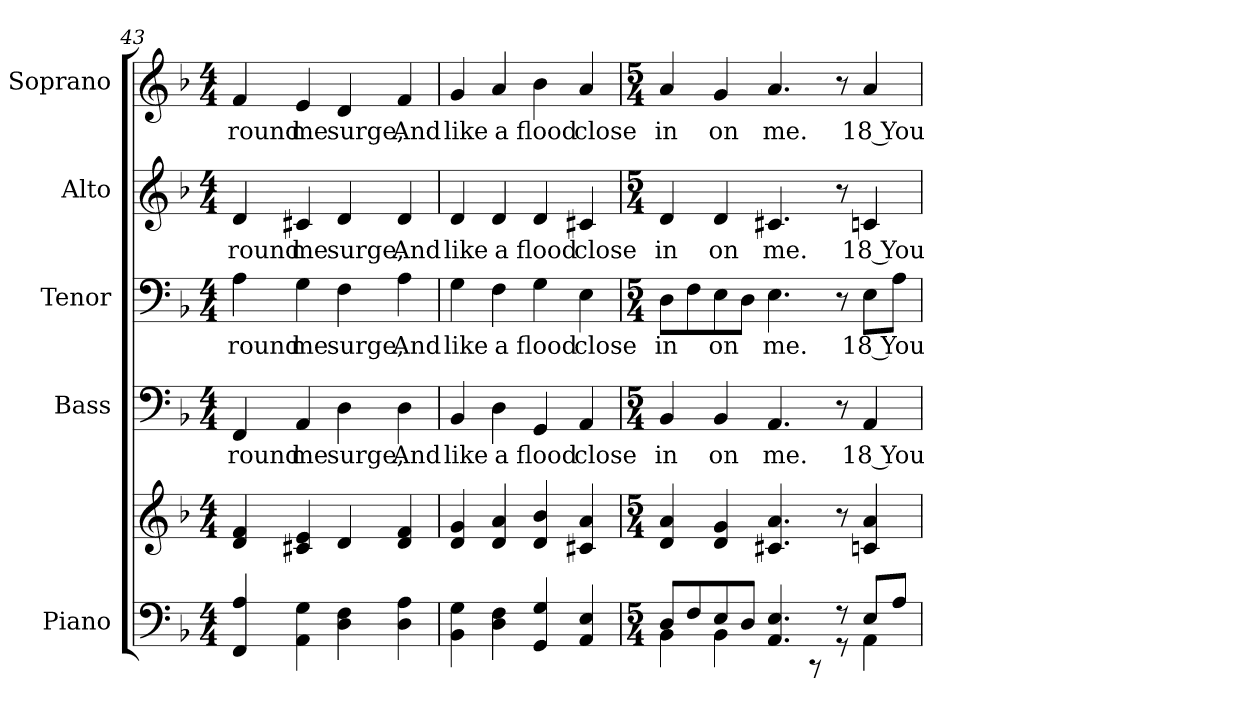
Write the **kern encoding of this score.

**kern	**kern	**kern	**text	**kern	**text	**kern	**text	**kern	**text
*part5	*part5	*part4	*part4	*part3	*part3	*part2	*part2	*part1	*part1
*staff6	*staff5	*staff4	*staff4	*staff3	*staff3	*staff2	*staff2	*staff1	*staff1
*I"Piano	*	*I"Bass	*	*I"Tenor	*	*I"Alto	*	*I"Soprano	*
*I'Pno.	*	*I'B.	*	*I'T.	*	*I'A.	*	*I'S.	*
*clefF4	*clefG2	*clefF4	*	*clefF4	*	*clefG2	*	*clefG2	*
*k[b-]	*k[b-]	*k[b-]	*	*k[b-]	*	*k[b-]	*	*k[b-]	*
*F:	*F:	*F:	*	*F:	*	*F:	*	*F:	*
*M4/4	*M4/4	*M4/4	*	*M4/4	*	*M4/4	*	*M4/4	*
=43	=43	=43	=43	=43	=43	=43	=43	=43	=43
!	!	!	!LO:LY:b:color=#000000	!	!	!	!	!	!
!	!	!	!	!	!LO:LY:b:color=#000000	!	!	!	!
!	!	!	!	!	!	!	!LO:LY:b:color=#000000	!	!
!	!	!	!	!	!	!	!	!	!LO:LY:b:color=#000000
4FFi/ 4Ai	4di/ 4fi	4FFi/	round	4Ai\	round	4di/	round	4fi/	round
!	!	!	!LO:LY:b:color=#000000	!	!	!	!	!	!
!	!	!	!	!	!LO:LY:b:color=#000000	!	!	!	!
!	!	!	!	!	!	!	!LO:LY:b:color=#000000	!	!
!	!	!	!	!	!	!	!	!	!LO:LY:b:color=#000000
4AAi\ 4Gi	4c#Xi/ 4ei	4AAi/	me	4Gi\	me	4c#Xi/	me	4ei/	me
!	!	!	!LO:LY:b:color=#000000	!	!	!	!	!	!
!	!	!	!	!	!LO:LY:b:color=#000000	!	!	!	!
!	!	!	!	!	!	!	!LO:LY:b:color=#000000	!	!
!	!	!	!	!	!	!	!	!	!LO:LY:b:color=#000000
4Di\ 4Fi	4di/	4Di\	surge,	4Fi\	surge,	4di/	surge,	4di/	surge,
!	!	!	!LO:LY:b:color=#000000	!	!	!	!	!	!
!	!	!	!	!	!LO:LY:b:color=#000000	!	!	!	!
!	!	!	!	!	!	!	!LO:LY:b:color=#000000	!	!
!	!	!	!	!	!	!	!	!	!LO:LY:b:color=#000000
4Di\ 4Ai	4di/ 4fi	4Di\	And	4Ai\	And	4di/	And	4fi/	And
=44	=44	=44	=44	=44	=44	=44	=44	=44	=44
!	!	!	!LO:LY:b:color=#000000	!	!	!	!	!	!
!	!	!	!	!	!LO:LY:b:color=#000000	!	!	!	!
!	!	!	!	!	!	!	!LO:LY:b:color=#000000	!	!
!	!	!	!	!	!	!	!	!	!LO:LY:b:color=#000000
4BB-i\ 4Gi	4di/ 4gi	4BB-i/	like	4Gi\	like	4di/	like	4gi/	like
!	!	!	!LO:LY:b:color=#000000	!	!	!	!	!	!
!	!	!	!	!	!LO:LY:b:color=#000000	!	!	!	!
!	!	!	!	!	!	!	!LO:LY:b:color=#000000	!	!
!	!	!	!	!	!	!	!	!	!LO:LY:b:color=#000000
4Di\ 4Fi	4di/ 4ai	4Di\	a	4Fi\	a	4di/	a	4ai/	a
!	!	!	!LO:LY:b:color=#000000	!	!	!	!	!	!
!	!	!	!	!	!LO:LY:b:color=#000000	!	!	!	!
!	!	!	!	!	!	!	!LO:LY:b:color=#000000	!	!
!	!	!	!	!	!	!	!	!	!LO:LY:b:color=#000000
4GGi/ 4Gi	4di/ 4b-i	4GGi/	flood	4Gi\	flood	4di/	flood	4b-i\	flood
!	!	!	!LO:LY:b:color=#000000	!	!	!	!	!	!
!	!	!	!	!	!LO:LY:b:color=#000000	!	!	!	!
!	!	!	!	!	!	!	!LO:LY:b:color=#000000	!	!
!	!	!	!	!	!	!	!	!	!LO:LY:b:color=#000000
4AAi/ 4Ei	4c#Xi/ 4ai	4AAi/	close	4Ei\	close	4c#Xi/	close	4ai/	close
!!LO:PB:g=z
=45	=45	=45	=45	=45	=45	=45	=45	=45	=45
*M5/4	*M5/4	*M5/4	*	*M5/4	*	*M5/4	*	*M5/4	*
*^	*	*	*	*	*	*	*	*	*
!	!	!	!	!LO:LY:b:color=#000000	!	!	!	!	!	!
!	!	!	!	!	!	!LO:LY:b:color=#000000	!	!	!	!
!	!	!	!	!	!	!	!	!LO:LY:b:color=#000000	!	!
!	!	!	!	!	!	!	!	!	!	!LO:LY:b:color=#000000
8Di/L	4BB-i\	4di/ 4ai	4BB-i/	in	8Di\L	in	4di/	in	4ai/	in
8Fi/	.	.	.	.	8Fi\	.	.	.	.	.
!	!	!	!	!LO:LY:b:color=#000000	!	!	!	!	!	!
!	!	!	!	!	!	!LO:LY:b:color=#000000	!	!	!	!
!	!	!	!	!	!	!	!	!LO:LY:b:color=#000000	!	!
!	!	!	!	!	!	!	!	!	!	!LO:LY:b:color=#000000
8Ei/	4BB-i\	4di/ 4gi	4BB-i/	on	8Ei\	on	4di/	on	4gi/	on
8Di/J	.	.	.	.	8Di\J	.	.	.	.	.
!	!	!	!	!LO:LY:b:color=#000000	!	!	!	!	!	!
!	!	!	!	!	!	!LO:LY:b:color=#000000	!	!	!	!
!	!	!	!	!	!	!	!	!LO:LY:b:color=#000000	!	!
!	!	!	!	!	!	!	!	!	!	!LO:LY:b:color=#000000
4.AAi/ 4.Ei	4ryy	4.c#Xi/ 4.ai	4.AAi/	me.	4.Ei\	me.	4.c#Xi/	me.	4.ai/	me.
.	8r	.	.	.	.	.	.	.	.	.
8r	8r	8r	8r	.	8r	.	8r	.	8r	.
!	!	!	!	!LO:LY:b:color=#000000	!	!	!	!	!	!
!	!	!	!	!	!	!LO:LY:b:color=#000000	!	!	!	!
!	!	!	!	!	!	!	!	!LO:LY:b:color=#000000	!	!
!	!	!	!	!	!	!	!	!	!	!LO:LY:b:color=#000000
8Ei/L	4AAi\	4cni/ 4ai	4AAi/	18 You	8Ei\L	18 You	4cni/	18 You	4ai/	18 You
8Ai/J	.	.	.	.	8Ai\J	.	.	.	.	.
*v	*v	*	*	*	*	*	*	*	*	*
=	=	=	=	=	=	=	=	=	=
*-	*-	*-	*-	*-	*-	*-	*-	*-	*-
